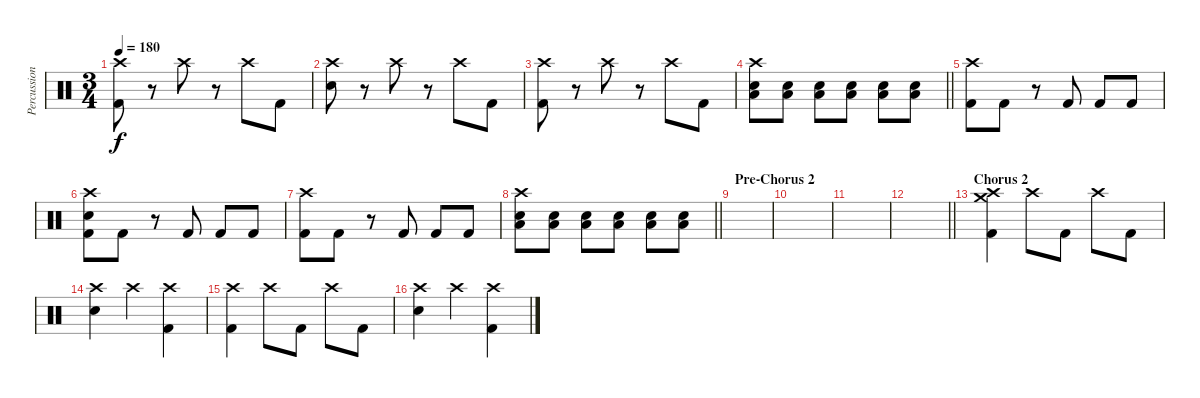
\track ("Percussion" "Percussion") {instrument percussion}
\staff {score}
\articulation defaults
\ts (3 4)
\tempo 180
\clef neutral
\ks c
("Crash high (hit)" "Kick (hit) 2").8{dy f} r.8 "Crash high (hit)".8 r.8 "Crash high (hit)".8 "Kick (hit) 2".8 |
("Crash high (hit)" "Snare (hit) 2").8 r.8 "Crash high (hit)".8 r.8 "Crash high (hit)".8 "Kick (hit) 2".8 |
("Crash high (hit)" "Kick (hit) 2").8 r.8 "Crash high (hit)".8 r.8 "Crash high (hit)".8 "Kick (hit) 2".8 |
\barLineRight lightlight
("Crash high (hit)" "Snare (hit) 2" "Low Floor Tom (hit)").8 ("Snare (hit) 2" "Low Floor Tom (hit)").8 ("Snare (hit) 2" "Low Floor Tom (hit)").8 ("Snare (hit) 2" "Low Floor Tom (hit)").8 ("Snare (hit) 2" "Low Floor Tom (hit)").8 ("Snare (hit) 2" "Low Floor Tom (hit)").8 |
("Crash high (hit)" "Kick (hit) 2").8 "Kick (hit) 2".8 r.8 "Kick (hit) 2".8 "Kick (hit) 2".8 "Kick (hit) 2".8 |
("Crash high (hit)" "Electric Snare (hit)" "Kick (hit) 2").8 "Kick (hit) 2".8 r.8 "Kick (hit) 2".8 "Kick (hit) 2".8 "Kick (hit) 2".8 |
("Crash high (hit)" "Kick (hit) 2").8 "Kick (hit) 2".8 r.8 "Kick (hit) 2".8 "Kick (hit) 2".8 "Kick (hit) 2".8 |
\barLineRight lightlight
("Crash high (hit)" "Low Floor Tom (hit)" "Snare (hit) 2").8 ("Low Floor Tom (hit)" "Snare (hit) 2").8 ("Low Floor Tom (hit)" "Snare (hit) 2").8 ("Low Floor Tom (hit)" "Snare (hit) 2").8 ("Low Floor Tom (hit)" "Snare (hit) 2").8 ("Low Floor Tom (hit)" "Snare (hit) 2").8 |
\section ("" "Pre-Chorus 2")
|
|
|
\barLineRight lightlight
|
\section ("" "Chorus 2")
("Crash high (hit)" "Crash medium (hit)" "Kick (hit) 2").4 "Crash high (hit)".8 "Kick (hit) 2".8 "Crash high (hit)".8 "Kick (hit) 2".8 |
("Crash high (hit)" "Electric Snare (hit)").4 "Crash high (hit)".4 ("Crash high (hit)" "Kick (hit) 2").4 |
("Crash high (hit)" "Kick (hit) 2").4 "Crash high (hit)".8 "Kick (hit) 2".8 "Crash high (hit)".8 "Kick (hit) 2".8 |
("Crash high (hit)" "Electric Snare (hit)").4 "Crash high (hit)".4 ("Crash high (hit)" "Kick (hit) 2").4
